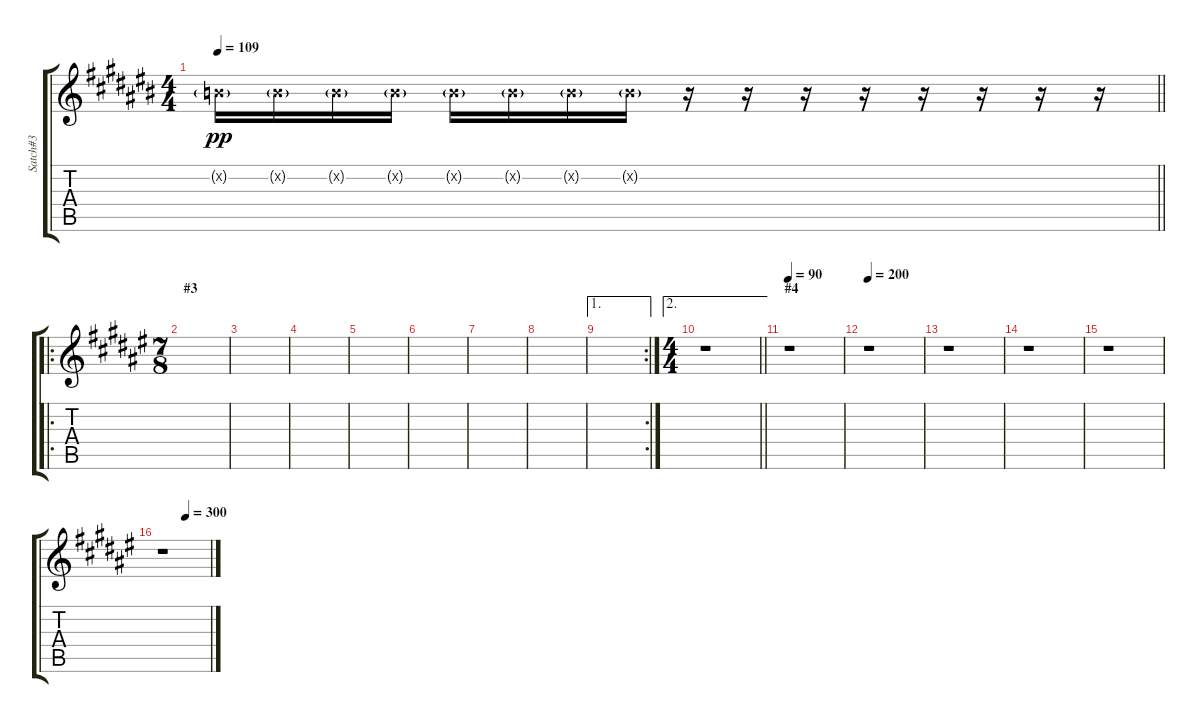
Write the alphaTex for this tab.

\track ("Satch#3" "Satch#3") {instrument electricguitarjazz}
\staff {score tabs}
\tuning (E4 B3 G3 D3 A2 E2) {hide}
\ts (4 4)
\tempo 109
\clef g2
\barLineRight lightlight
\ks c#
0.2{g x}.16{dy pp} 0.2{g x}.16 0.2{g x}.16 0.2{g x}.16 0.2{g x}.16 0.2{g x}.16 0.2{g x}.16 0.2{g x}.16 r.16 r.16 r.16 r.16 r.16 r.16 r.16 r.16 |
\ro
\ts (7 8)
\section ("" "#3")
\ks f#
|
|
|
|
|
|
|
\ae 1
\rc 2
|
\ae 2
\ts (4 4)
\barLineRight lightlight
r.1 |
\section ("" "#4")
\tempo 90
r.1 |
\tempo 200
r.1 |
r.1 |
r.1 |
r.1 |
\tempo (300 0.5)
r.1
